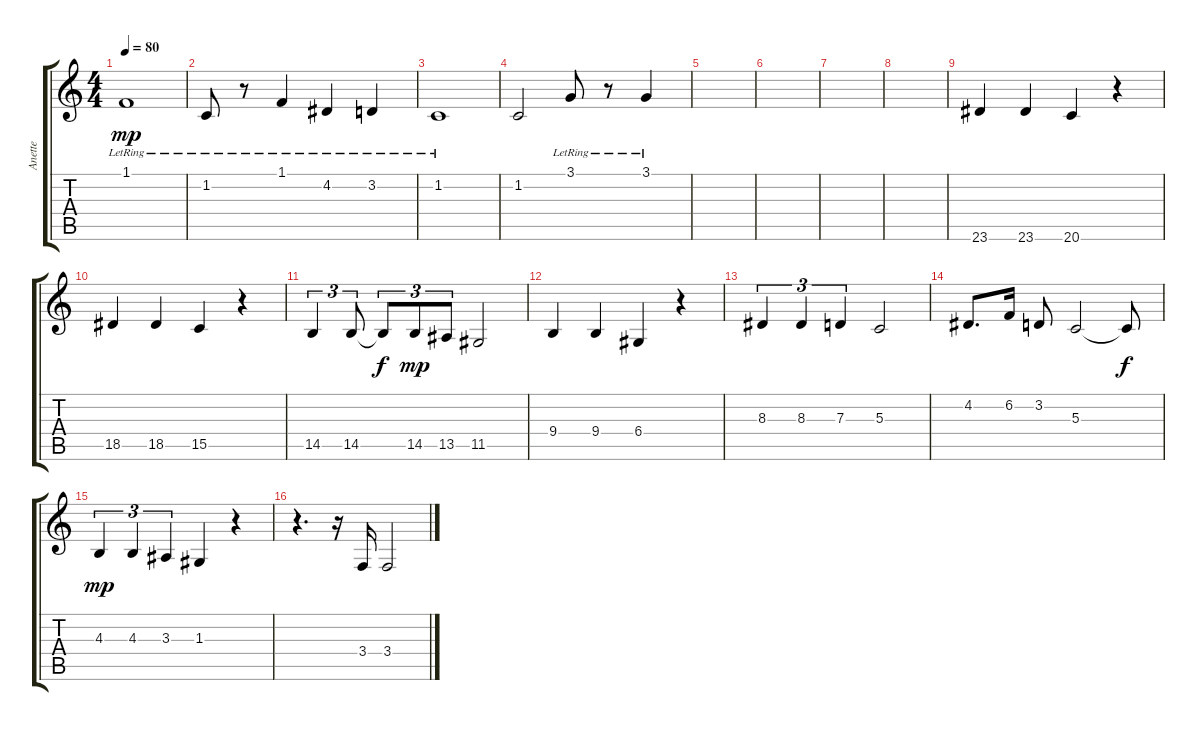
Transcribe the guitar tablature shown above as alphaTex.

\track ("Anette" "Anette") {instrument altosax}
\staff {score tabs}
\tuning (E4 B3 G3 D3 A2 E2) {hide}
\ts (4 4)
\tempo 80
\clef g2
\ks c
1.1{lr}.1{dy mp} |
1.2{lr}.8 r.8 1.1{lr}.4 4.2{lr}.4 3.2{lr}.4 |
1.2{lr}.1 |
1.2.2 3.1{lr}.8 r.8 3.1{lr}.4 |
|
|
|
|
23.6.4 23.6.4 20.6.4 r.4 |
18.5.4 18.5.4 15.5.4 r.4 |
14.5.4{tu (3 2)} 14.5.8{tu (3 2)} 14.5{t}.8{tu (3 2) dy f} 14.5.8{tu (3 2) dy mp} 13.5.8{tu (3 2)} 11.5.2 |
9.4.4 9.4.4 6.4.4 r.4 |
8.3.4{tu (3 2)} 8.3.4{tu (3 2)} 7.3.4{tu (3 2)} 5.3.2 |
4.2.8{d} 6.2.16 3.2.8 5.3.2 5.3{t}.8{dy f} |
4.3.4{tu (3 2) dy mp} 4.3.4{tu (3 2)} 3.3.4{tu (3 2)} 1.3.4 r.4 |
r.4{d} r.16 3.4.16 3.4.2
